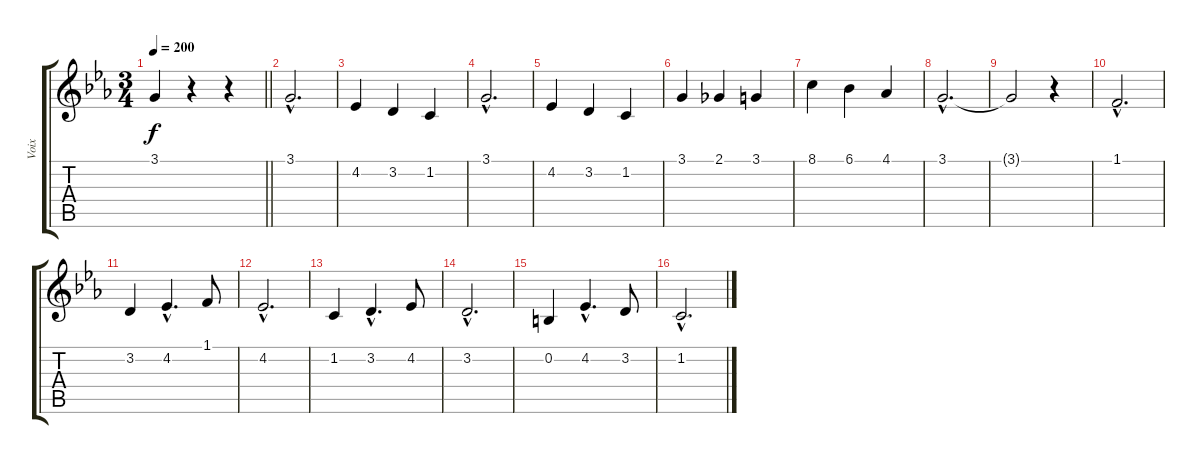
\track ("Voix" "Voix") {instrument sopranosax}
\staff {score tabs}
\tuning (E4 B3 G3 D3 A2 E2) {hide}
\ts (3 4)
\tempo 200
\clef g2
\barLineRight lightlight
\ks cminor
3.1{t}.4{dy f} r.4 r.4 |
3.1{hac}.2{d} |
4.2.4 3.2.4 1.2.4 |
3.1{hac}.2{d} |
4.2.4 3.2.4 1.2.4 |
3.1.4 2.1.4 3.1.4 |
8.1.4 6.1.4 4.1.4 |
3.1{hac}.2{d} |
3.1{t}.2 r.4 |
1.1{hac}.2{d} |
3.2.4 4.2{hac}.4{d} 1.1.8 |
4.2{hac}.2{d} |
1.2.4 3.2{hac}.4{d} 4.2.8 |
3.2{hac}.2{d} |
0.2.4 4.2{hac}.4{d} 3.2.8 |
1.2{hac}.2{d}
